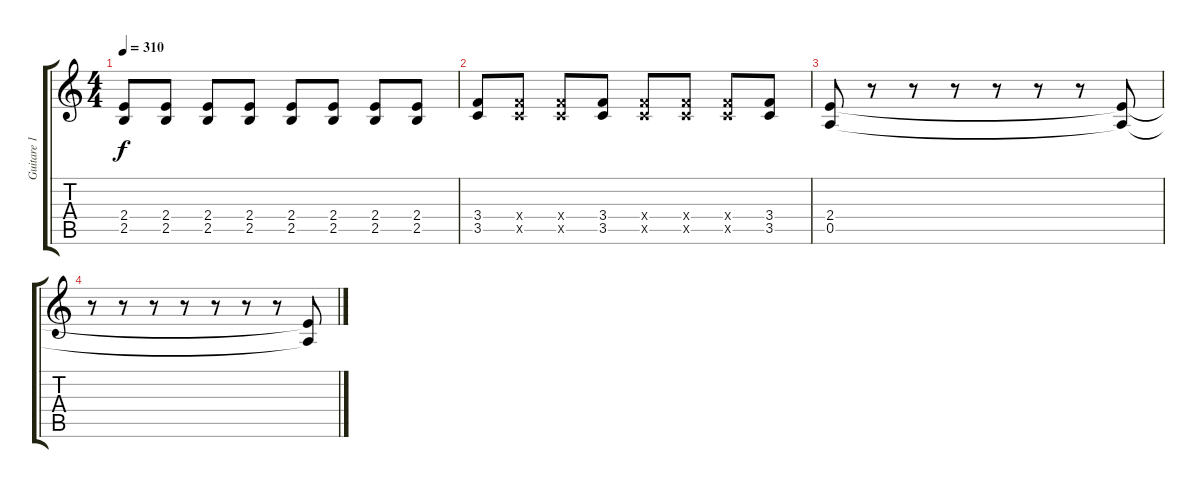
\track ("Guitare 1" "Guitare 1") {instrument distortionguitar}
\staff {score tabs}
\tuning (E4 B3 G3 D3 A2 E2) {hide}
\ts (4 4)
\tempo 310
\clef g2
\ks c
(2.4 2.5).8{dy f} (2.4 2.5).8 (2.4 2.5).8 (2.4 2.5).8 (2.4 2.5).8 (2.4 2.5).8 (2.4 2.5).8 (2.4 2.5).8 |
(3.4 3.5).8 (3.4{x} 3.5{x}).8 (3.4{x} 3.5{x}).8 (3.4 3.5).8 (3.4{x} 3.5{x}).8 (3.4{x} 3.5{x}).8 (3.4{x} 3.5{x}).8 (3.4 3.5).8 |
(2.4 0.5).8 r.8 r.8 r.8 r.8 r.8 r.8 (2.4{t} 0.5{t}).8 |
r.8 r.8 r.8 r.8 r.8 r.8 r.8 (2.4{t} 0.5{t}).8
